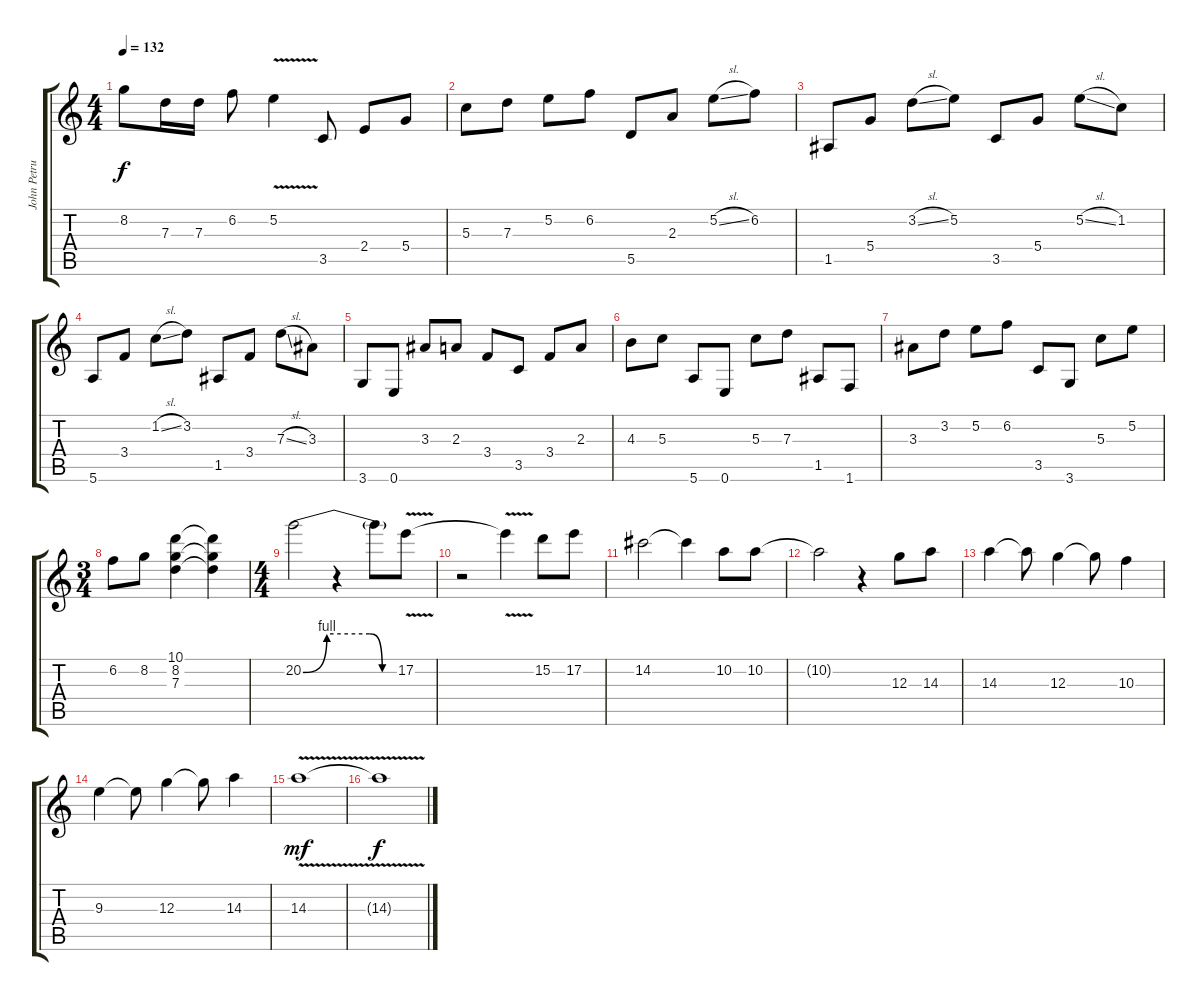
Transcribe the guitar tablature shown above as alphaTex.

\track ("John Petrucci" "John Petru") {instrument distortionguitar}
\staff {score tabs}
\tuning (E4 B3 G3 D3 A2 E2) {hide}
\ts (4 4)
\tempo 132
\clef g2
\ks c
8.2.8{dy f} 7.3.16 7.3.16 6.2.8 5.2{v}.4 3.5.8 2.4.8 5.4.8 |
5.3.8 7.3.8 5.2.8 6.2.8 5.5.8 2.3.8 5.2{sl}.8 6.2.8 |
1.5.8 5.4.8 3.2{sl}.8 5.2.8 3.5.8 5.4.8 5.2{sl}.8 1.2.8 |
5.6.8 3.4.8 1.2{sl}.8 3.2.8 1.5.8 3.4.8 7.3{sl}.8 3.3.8 |
3.6.8 0.6.8 3.3.8 2.3.8 3.4.8 3.5.8 3.4.8 2.3.8 |
4.3.8 5.3.8 5.6.8 0.6.8 5.3.8 7.3.8 1.5.8 1.6.8 |
3.3.8 3.2.8 5.2.8 6.2.8 3.5.8 3.6.8 5.3.8 5.2.8 |
\ts (3 4)
6.2.8 8.2.8 (10.1 8.2 7.3).4 (10.1{t} 8.2{t} 7.3{t}).4 |
\ts (4 4)
20.2{be (custom 0 0 15 4 42 4 50 0 60 0)}.2{volume 10 instrument distortionguitar} r.4 20.2{t}.8 17.2{v}.8 |
r.2 17.2{t}.4 15.2.8 17.2.8 |
14.2.2 14.2{t}.4 10.2.8 10.2.8 |
10.2{t}.2 r.4 12.3.8 14.3.8 |
14.3.4 14.3{t}.8 12.3.4 12.3{t}.8 10.3.4 |
9.3.4 9.3{t}.8 12.3.4 12.3{t}.8 14.3.4 |
14.3{v}.1{dy mf} |
14.3{t}.1{dy f}
